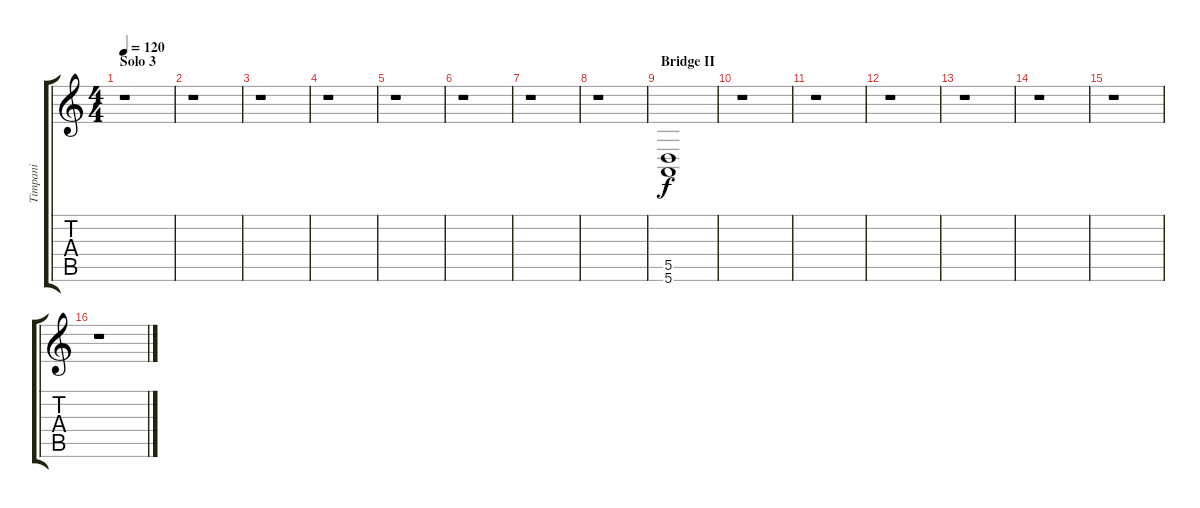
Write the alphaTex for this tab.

\track ("Timpani" "Timpani") {instrument timpani}
\staff {score tabs}
\tuning (E4 B3 G3 D3 A2 E2) {hide}
\ts (4 4)
\section ("" "Solo 3")
\tempo 120
\clef g2
\ks c
r.1{dy f} |
r.1 |
r.1 |
r.1 |
r.1 |
r.1 |
r.1 |
r.1 |
\section ("" "Bridge II")
(5.5 5.6).1 |
r.1 |
r.1 |
r.1 |
r.1 |
r.1 |
r.1 |
r.1
